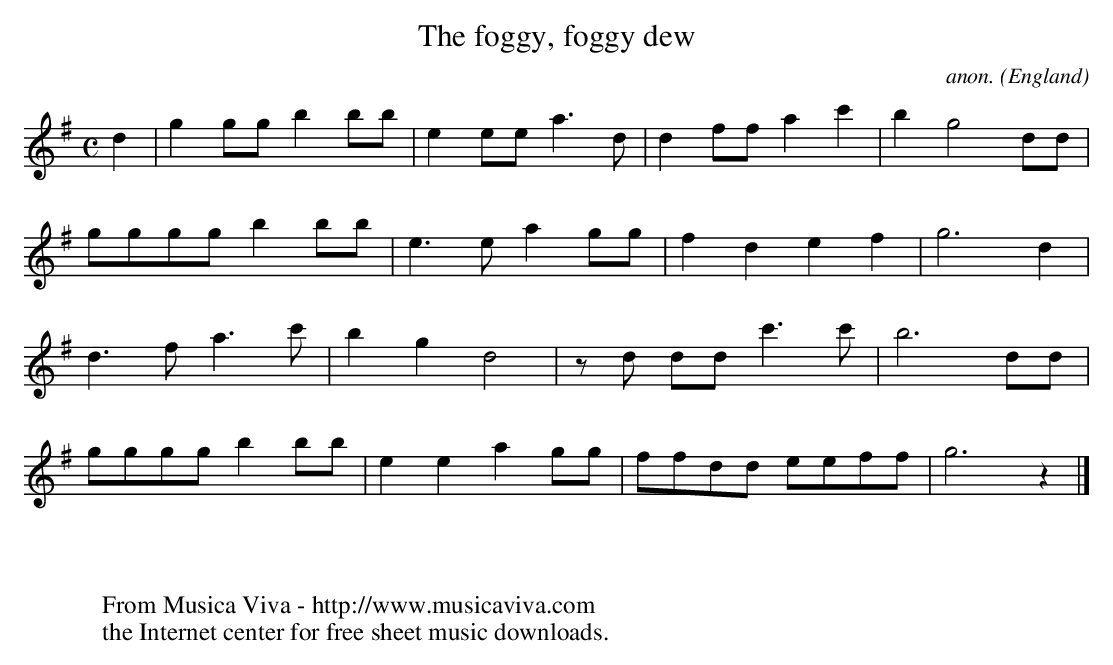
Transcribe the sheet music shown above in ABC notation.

X:1
T:The foggy, foggy dew
C:anon.
O:England
M:C
L:1/8
K:G
d2|g2gg b2bb|e2ee a3d|d2ff a2c'2|b2g4 dd|
gggg b2bb|e3e a2gg|f2d2e2f2|g6 d2|
d3f a3c'|b2g2 d4|zd dd c'3c'|b6 dd|
gggg b2bb|e2e2 a2gg|ffdd eeff|g6 z2|]
W:
W:
W:  From Musica Viva - http://www.musicaviva.com
W:  the Internet center for free sheet music downloads.
